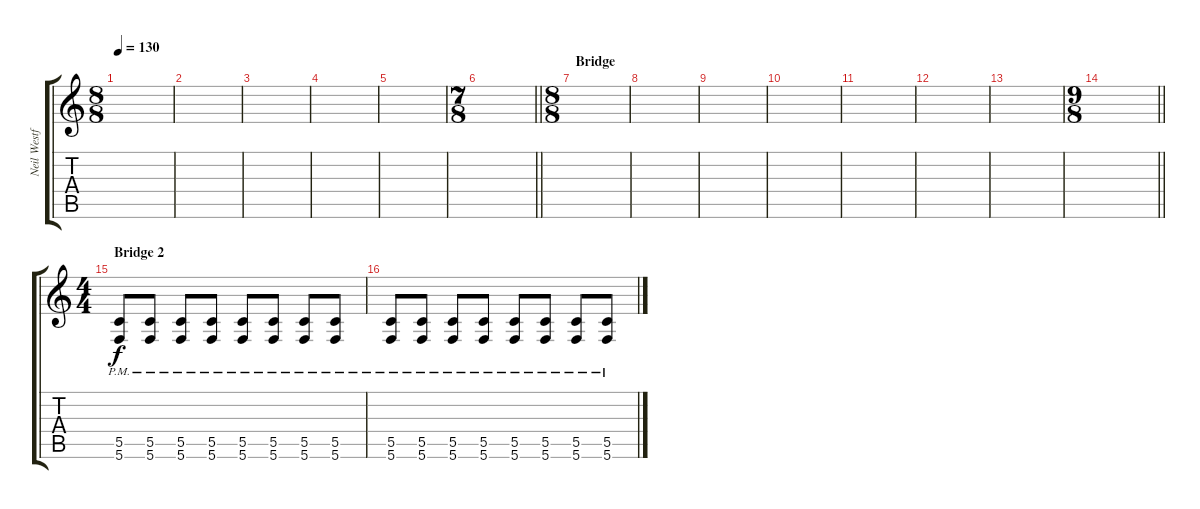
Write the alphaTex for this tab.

\track ("Neil Westfall" "Neil Westf") {instrument overdrivenguitar}
\staff {score tabs}
\tuning (D4 A3 F3 C3 G2 C2) {hide}
\ts (8 8)
\tempo 130
\clef g2
\ks c
|
|
|
|
|
\ts (7 8)
\barLineRight lightlight
|
\ts (8 8)
\section ("" "Bridge")
|
|
|
|
|
|
|
\ts (9 8)
\barLineRight lightlight
|
\ts (4 4)
\section ("" "Bridge 2")
(5.5{pm} 5.6{pm}).8 (5.5{pm} 5.6{pm}).8 (5.5{pm} 5.6{pm}).8 (5.5{pm} 5.6{pm}).8 (5.5{pm} 5.6{pm}).8 (5.5{pm} 5.6{pm}).8 (5.5{pm} 5.6{pm}).8 (5.5{pm} 5.6{pm}).8 |
(5.5{pm} 5.6{pm}).8 (5.5{pm} 5.6{pm}).8 (5.5{pm} 5.6{pm}).8 (5.5{pm} 5.6{pm}).8 (5.5{pm} 5.6{pm}).8 (5.5{pm} 5.6{pm}).8 (5.5{pm} 5.6{pm}).8 (5.5{pm} 5.6{pm}).8
